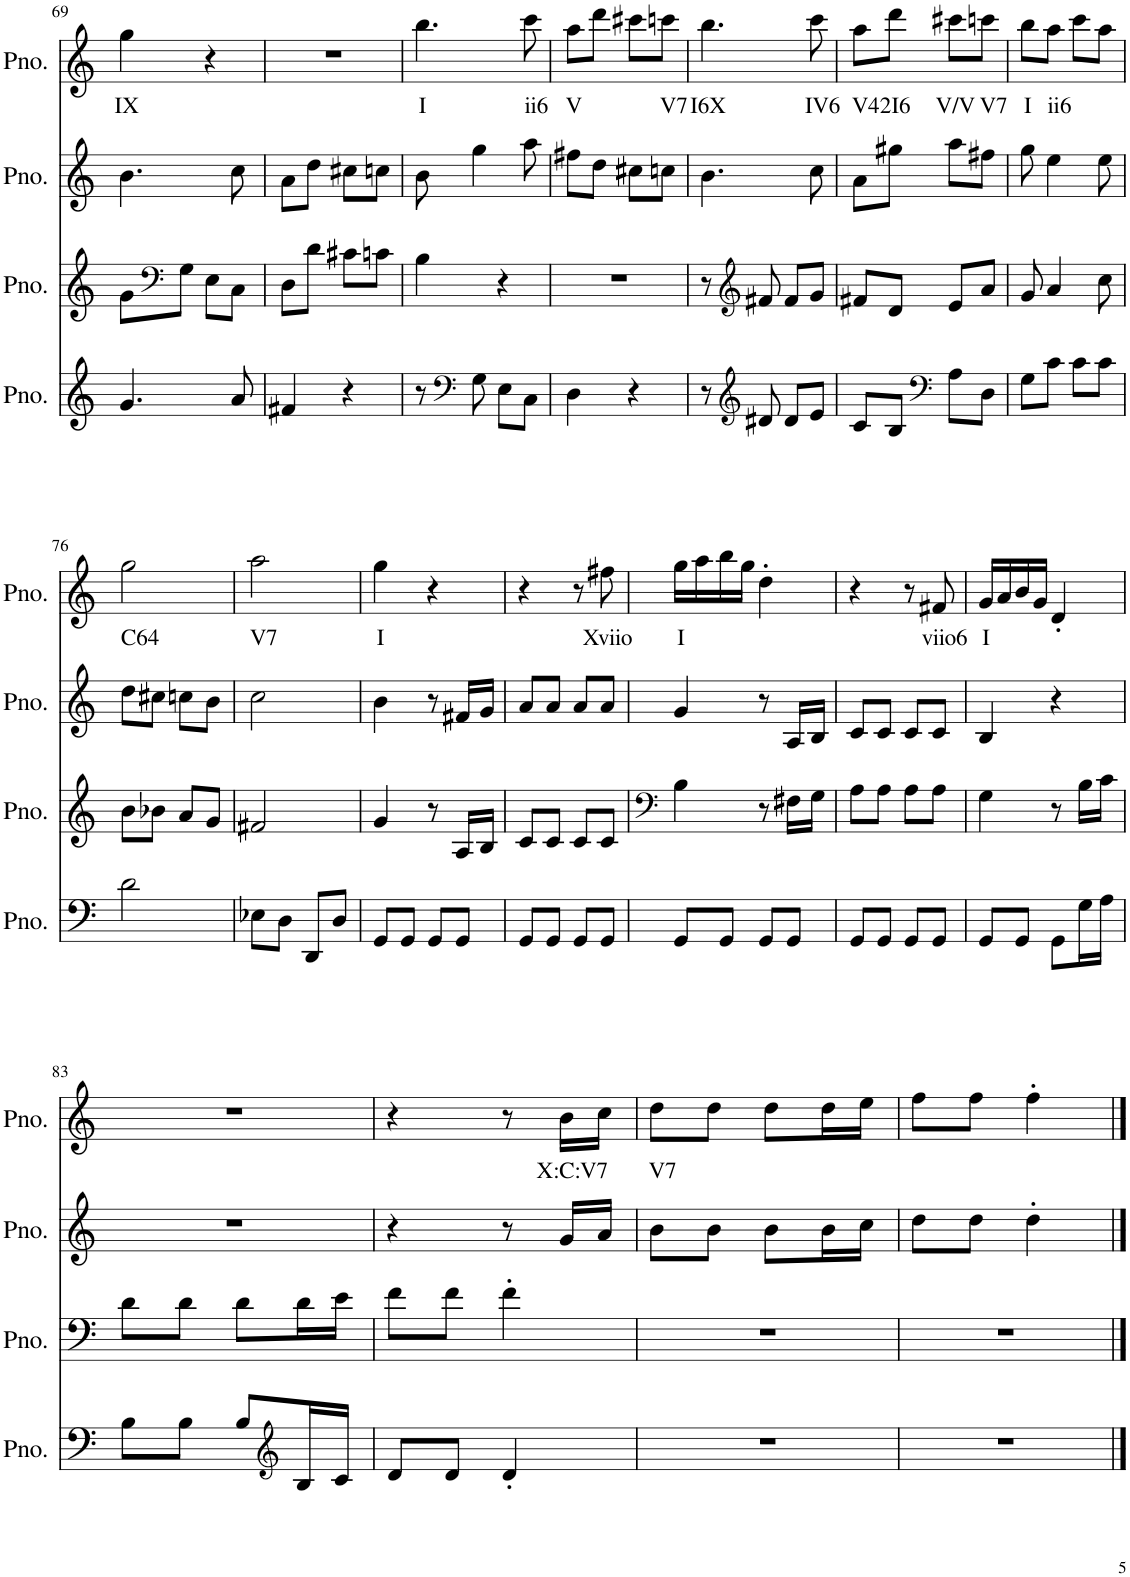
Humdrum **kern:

**kern	**kern	**kern	**kern	**text
*part4	*part3	*part2	*part1	*part1
*staff4	*staff3	*staff2	*staff1	*staff1
*I"Piano	*I"Piano	*I"Piano	*I"Piano, MIDI File Track 4 Ch4	*
*I'Pno.	*I'Pno.	*I'Pno.	*I'Pno.	*
!!LO:PB:g=z
*clefG2	*clefG2	*clefG2	*clefG2	*
*k[]	*k[]	*k[]	*k[]	*
*M2/4	*M2/4	*M2/4	*M2/4	*
=69	=69	=69	=69	=69
!	!	!	!	!LO:LY:b
4.g/	8g\L	4.b\	4gg\	IX
*	*clefF4	*	*	*
.	8G\J	.	.	.
.	8E\L	.	4r	.
8a/	8C\J	8cc\	.	.
=70	=70	=70	=70	=70
4f#X/	8D\L	8a\L	2r	.
.	8d\J	8dd\J	.	.
4r	8c#X\L	8cc#X\L	.	.
.	8cn\J	8ccn\J	.	.
=71	=71	=71	=71	=71
!	!	!	!	!LO:LY:b
8r	4B\	8b\	4.bb\	I
*clefF4	*	*	*	*
8G\	.	4gg\	.	.
8E\L	4r	.	.	.
!	!	!	!	!LO:LY:b
8C\J	.	8aa\	8ccc\	ii6
=72	=72	=72	=72	=72
!	!	!	!	!LO:LY:b
4D\	2r	8ff#X\L	8aa\L	V
.	.	8dd\J	8ddd\J	.
4r	.	8cc#X\L	8ccc#X\L	.
!	!	!	!	!LO:LY:b
.	.	8ccn\J	8cccn\J	V7
=73	=73	=73	=73	=73
!	!	!	!	!LO:LY:b
8r	8r	4.b\	4.bb\	I6X
*clefG2	*clefG2	*	*	*
8d#X/	8f#X/	.	.	.
8d#/L	8f#/L	.	.	.
!	!	!	!	!LO:LY:b
8e/J	8g/J	8cc\	8ccc\	IV6
=74	=74	=74	=74	=74
!	!	!	!	!LO:LY:b
8c/L	8f#X/L	8a\L	8aa\L	V42
!	!	!	!	!LO:LY:b
8B/J	8d/J	8gg#X\J	8ddd\J	I6
*clefF4	*	*	*	*
!	!	!	!	!LO:LY:b
8A\L	8e/L	8aa\L	8ccc#X\L	V/V
!	!	!	!	!LO:LY:b
8D\J	8a/J	8ff#X\J	8cccn\J	V7
=75	=75	=75	=75	=75
!	!	!	!	!LO:LY:b
8G\L	8g/	8gg\	8bb\L	I
!	!	!	!	!LO:LY:b
8c\J	4a/	4ee\	8aa\J	ii6
8c\L	.	.	8ccc\L	.
8c\J	8cc\	8ee\	8aa\J	.
!!LO:LB:g=z
=76	=76	=76	=76	=76
!	!	!	!	!LO:LY:b
2d\	8b\L	8dd\L	2gg\	C64
.	8b-X\J	8cc#X\J	.	.
.	8a/L	8ccn\L	.	.
.	8g/J	8b\J	.	.
=77	=77	=77	=77	=77
!	!	!	!	!LO:LY:b
8E-X\L	2f#X/	2cc\	2aa\	V7
8D\J	.	.	.	.
8DD/L	.	.	.	.
8D/J	.	.	.	.
=78	=78	=78	=78	=78
!	!	!	!	!LO:LY:b
8GG/L	4g/	4b\	4gg\	I
8GG/J	.	.	.	.
8GG/L	8r	8r	4r	.
8GG/J	16A/LL	16f#X/LL	.	.
.	16B/JJ	16g/JJ	.	.
=79	=79	=79	=79	=79
8GG/L	8c/L	8a/L	4r	.
8GG/J	8c/J	8a/J	.	.
8GG/L	8c/L	8a/L	8r	.
!	!	!	!	!LO:LY:b
8GG/J	8c/J	8a/J	8ff#X\	Xviio
=80	=80	=80	=80	=80
*	*clefF4	*	*	*
!	!	!	!	!LO:LY:b
8GG/L	4B\	4g/	16gg\LL	I
.	.	.	16aa\	.
8GG/J	.	.	16bb\	.
.	.	.	16gg\JJ	.
8GG/L	8r	8r	4dd'\	.
8GG/J	16F#X\LL	16A/LL	.	.
.	16G\JJ	16B/JJ	.	.
=81	=81	=81	=81	=81
8GG/L	8A\L	8c/L	4r	.
8GG/J	8A\J	8c/J	.	.
8GG/L	8A\L	8c/L	8r	.
!	!	!	!	!LO:LY:b
8GG/J	8A\J	8c/J	8f#X/	viio6
=82	=82	=82	=82	=82
!	!	!	!	!LO:LY:b
8GG/L	4G\	4B/	16g/LL	I
.	.	.	16a/	.
8GG/J	.	.	16b/	.
.	.	.	16g/JJ	.
8GG\L	8r	4r	4d'/	.
16G\L	16B\LL	.	.	.
16A\JJ	16c\JJ	.	.	.
!!LO:LB:g=z
=83	=83	=83	=83	=83
8B\L	8d\L	2r	2r	.
8B\J	8d\J	.	.	.
8B/L	8d\L	.	.	.
*clefG2	*	*	*	*
16B/L	16d\L	.	.	.
16c/JJ	16e\JJ	.	.	.
=84	=84	=84	=84	=84
8d/L	8f\L	4r	4r	.
8d/J	8f\J	.	.	.
4d'/	4f'\	8r	8r	.
!	!	!	!	!LO:LY:b
.	.	16g/LL	16b\LL	X:C:V7
.	.	16a/JJ	16cc\JJ	.
=85	=85	=85	=85	=85
!	!	!	!	!LO:LY:b
2r	2r	8b\L	8dd\L	V7
.	.	8b\J	8dd\J	.
.	.	8b\L	8dd\L	.
.	.	16b\L	16dd\L	.
.	.	16cc\JJ	16ee\JJ	.
=86	=86	=86	=86	=86
2r	2r	8dd\L	8ff\L	.
.	.	8dd\J	8ff\J	.
.	.	4dd'\	4ff'\	.
==	==	==	==	==
*-	*-	*-	*-	*-
